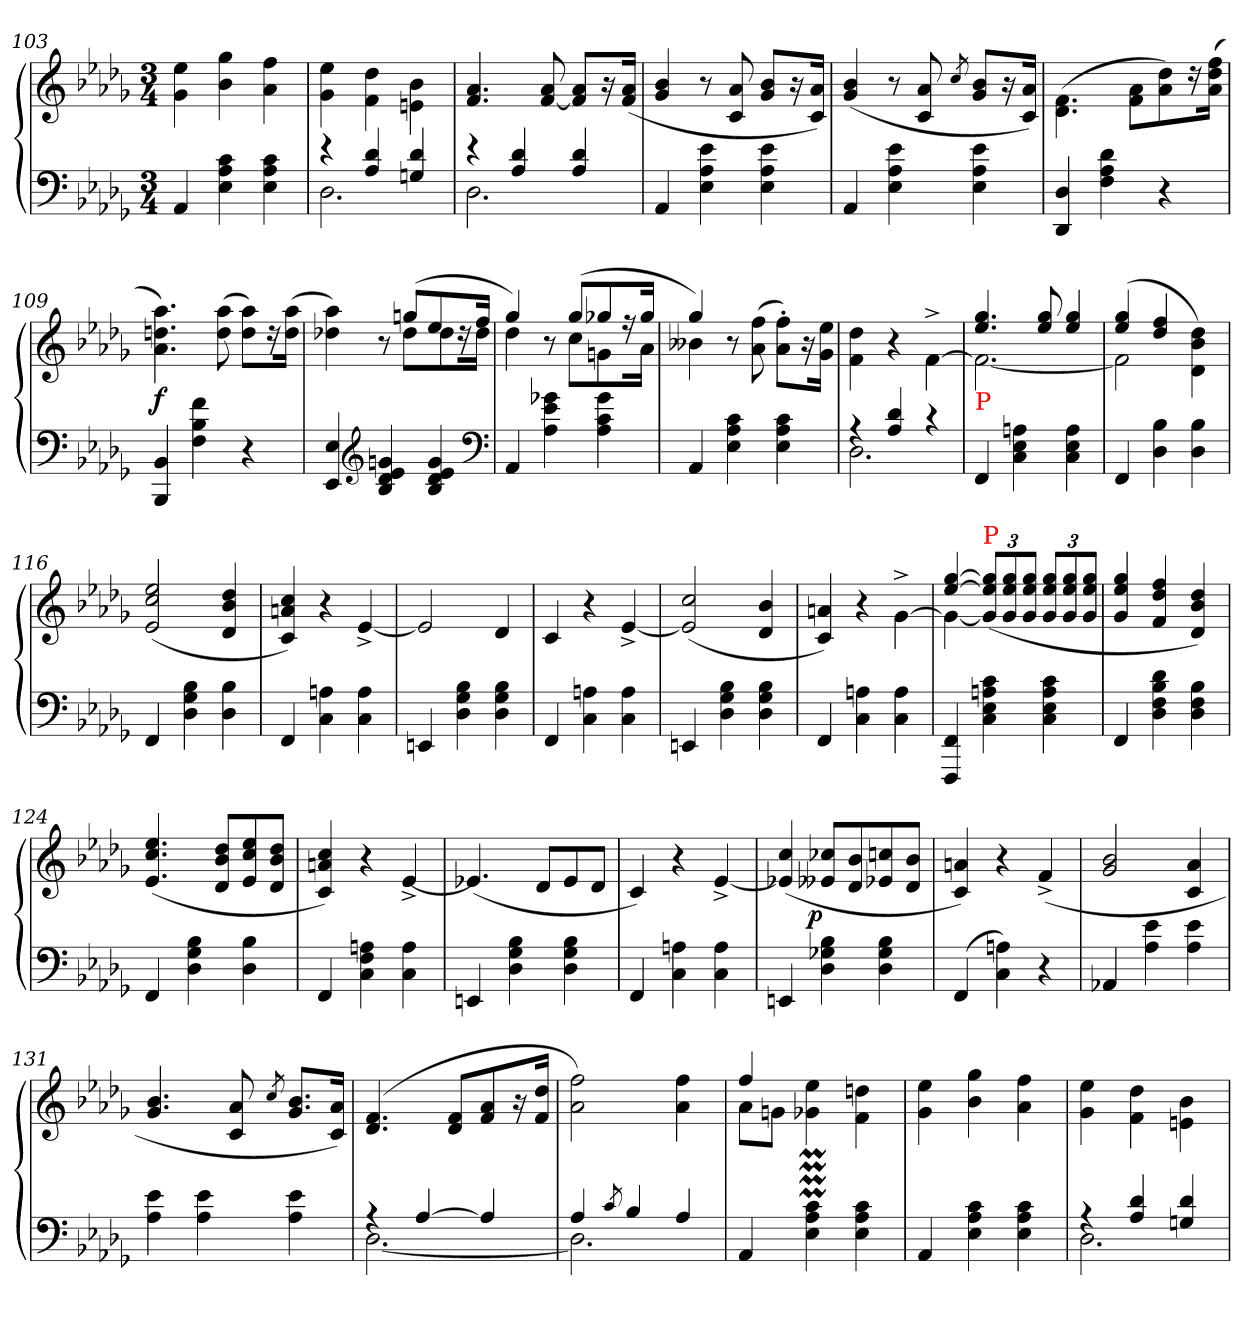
**kern	**kern	**dynam
*part1	*part1	*part1
*staff2	*staff1	*staff1/2
*clefF4	*clefG2	*
*k[b-e-a-d-g-]	*k[b-e-a-d-g-]	*
*M3/4	*M3/4	*
=103	=103	=103
4AA-	4ee- 4g-	.
4c 4A- 4E-	4gg- 4b-	.
4c 4A- 4E-	4ff 4a-	.
=104	=104	=104
*^	*	*
4re	2.D-	4ee- 4g-	.
4d- 4A-	.	4dd-\ 4f\	.
4d- 4Gn	.	4b-\ 4en\	.
=105	=105	=105	=105
4re	2.D-	4.a- 4.f	.
4d- 4A-	.	.	.
.	.	8a- [8f	.
4d- 4A-	.	8a- 8f]L	.
.	.	16r	.
.	.	(<16a- 16fJk	.
*v	*v	*	*
=106	=106	=106
4AA-	4b- 4g-	.
4e- 4A- 4E-	8r	.
.	8a- 8c	.
4e- 4A- 4E-	8b- 8g-L	.
.	16r	.
.	16a- 16cJk)	.
=107	=107	=107
4AA-	(<4b- 4g-	.
4e- 4A- 4E-	8r	.
.	8a- 8c	.
.	8qcc/	.
4e- 4A- 4E-	8b- 8g-L	.
.	16r	.
.	16a- 16cJk)	.
=108	=108	=108
4D- 4DD-	(>4.f\ 4.d-\	.
4d- 4A- 4F	.	.
.	8a- 8fL	.
4r	8dd- 8a-)	.
.	16rdd	.
.	(>16ff 16dd- 16a-Jk	.
=109	=109	=109
4BB- 4BBB-	4.aa- 4.ddn 4.a-)	f
4f 4B- 4F	.	.
.	(>8aa- 8dd	.
4r	8aa- 8ddL)	.
.	16rdd	.
.	(>16aa- 16ddJk	.
=110	=110	=110
*	*^	*
4E- 4EE-	4aa- 4dd-X)	4.ryy	.
*clefG2	*	*	*
4gn 4e- 4d- 4B-	8r	.	.
.	(>8ggnL	8dd-L	.
4g 4e- 4d- 4B-	8ee-	8dd-	.
.	16rdd	16ryy	.
.	16ffJk	16dd-Jk	.
*clefF4	*	*	*
=111	=111	=111	=111
4AA-	4gg-)	4dd-	.
4g-X 4e- 4A-	8r	8ryy	.
.	(>8gg-L	8ccL	.
4g- 4c 4A-	8gg-X	8gn	.
.	16r	16ryy	.
.	16gg-Jk	16a-Jk	.
=112	=112	=112	=112
4AA-	4gg-)	4b--X	.
4c 4A- 4E-	8r	2ryy	.
.	(>8ff 8a-	.	.
4c 4A- 4E-	8ff'> 8a-'>L)	.	.
.	16r	.	.
.	16ee- 16g-Jk	.	.
*	*v	*v	*
=113	=113	=113
*^	*	*
4rA	2.D-	4dd-\ 4f\	.
4d- 4A-	.	4r	.
4r	.	[4f^>\	.
*v	*v	*	*
=114	=114	=114
*	*^	*
!	!LO:TX:b:color=red:t=P	!	!
4FF	4.gg- 4.ee-	2.f_	.
4An 4E- 4C	.	.	.
.	8gg- 8ee-	.	.
4A 4E- 4C	4gg- 4ee-	.	.
=115	=115	=115	=115
4FF	(>4gg- 4ee-	2f]	.
4B- 4D-	4ff 4dd-	.	.
4B- 4D-	4dd-\ 4b-\ 4d-\)	4ryy	.
*	*v	*v	*
=116	=116	=116
4FF	(<2ee- 2cc 2e-	.
4B- 4G- 4D-	.	.
4B- 4D-	4dd- 4b- 4d-	.
=117	=117	=117
4FF	4cc 4an 4c)	.
4An 4C	4r	.
4A 4C	[4e-^<	.
=118	=118	=118
4EEn	2e-]	.
4B- 4G- 4D-	.	.
4B- 4G- 4D-	4d-	.
=119	=119	=119
4FF	4c	.
4An 4C	4r	.
4A 4C	[4e-^<	.
=120	=120	=120
4EEn	(<2cc 2e-]	.
4B- 4G- 4D-	.	.
4B- 4G- 4D-	4b- 4d-	.
=121	=121	=121
4FF	4an 4c)	.
4An 4C	4r	.
4A 4C	[4g-^>\	.
=122	=122	=122
*	*^	*
4FF 4FFF	[4gg- [4ee-	4g-_	.
*	*Xbrackettup	*	*
!	!LO:TX:a:color=red:t=P	!	!
4c 4An 4E- 4C	(<12gg-]/ 12ee-]/ 12g-]/L	2ryy	.
.	12gg- 12ee- 12g-	.	.
.	12gg- 12ee- 12g-J	.	.
4c 4A 4E- 4C	12gg-/ 12ee-/ 12g-/L	.	.
.	12gg- 12ee- 12g-	.	.
.	12gg- 12ee- 12g-J	.	.
*	*v	*v	*
=123	=123	=123
4FF	4gg-/ 4ee-/ 4g-/	.
4d- 4B- 4F 4D-	4ff/ 4dd-/ 4f/	.
4B- 4F 4D-	4dd- 4b- 4d-)	.
=124	=124	=124
4FF	(<4.ee- 4.cc 4.e-	.
4B- 4G- 4D-	.	.
.	8dd- 8b- 8d-L	.
4B- 4D-	8ee- 8cc 8e-	.
.	8dd- 8b- 8d-J	.
=125	=125	=125
4FF	4cc 4an 4c)	.
4An 4F 4C	4r	.
4A 4C	[4e-^<	.
=126	=126	=126
4EEn	(<4.e-X]	.
4B- 4G- 4D-	.	.
.	8d-L	.
4B- 4G- 4D-	8e-	.
.	8d-J	.
=127	=127	=127
4FF	4c)	.
4An 4C	4r	.
4A 4C	[4e-^<	.
=128	=128	=128
4EEn	(<4cc 4e-X]	.
!	!	!LO:DY:rj
4B- 4G-X 4D-	8cc-X 8e--XL	p
.	8b- 8d-	.
4B- 4G- 4D-	8ccn 8e-X	.
.	8b- 8d-J	.
=129	=129	=129
(>4FF	4an 4c)	.
4An 4C)	4r	.
4r	(<4f^<	.
=130	=130	=130
4AA-X	2b- 2g-	.
4e- 4A-	.	.
4e- 4A-	4a- 4c	.
=131	=131	=131
4e- 4A-	4.b- 4.g-	.
4e- 4A-	.	.
.	8a- 8c	.
.	8qcc/	.
4e- 4A-	8.b- 8.g-L	.
.	16a- 16cJk)	.
=132	=132	=132
*^	*	*
4rA	[2.D-	(<4.f 4.d-	.
[4A-	.	.	.
.	.	8f 8d-L	.
4A-]	.	8a- 8f	.
.	.	16r	.
.	.	16dd- 16fJk	.
=133	=133	=133	=133
4A-	2.D-]	2ff 2a-)	.
8qc/	.	.	.
4B-	.	.	.
(>4A-	.	4ff 4a-	.
*v	*v	*	*
=134	=134	=134
*	*^	*
4AA-	4ff	8a-L	.
.	.	8gnJ	.
4c 4A- 4E-	2ryy	4ee-M 4g-XM	.
4c 4A- 4E-	.	4ddn\ 4f\	.
*	*v	*v	*
=135	=135	=135
4AA-	4ee- 4g-	.
4c 4A- 4E-	4gg- 4b-	.
4c 4A- 4E-	4ff 4a-	.
=136	=136	=136
*^	*	*
4rA	2.D-	4ee- 4g-	.
4d- 4A-	.	4dd-\ 4f\	.
4d- 4Gn	.	4b-\ 4en\	.
*v	*v	*	*
=	=	=
*-	*-	*-
